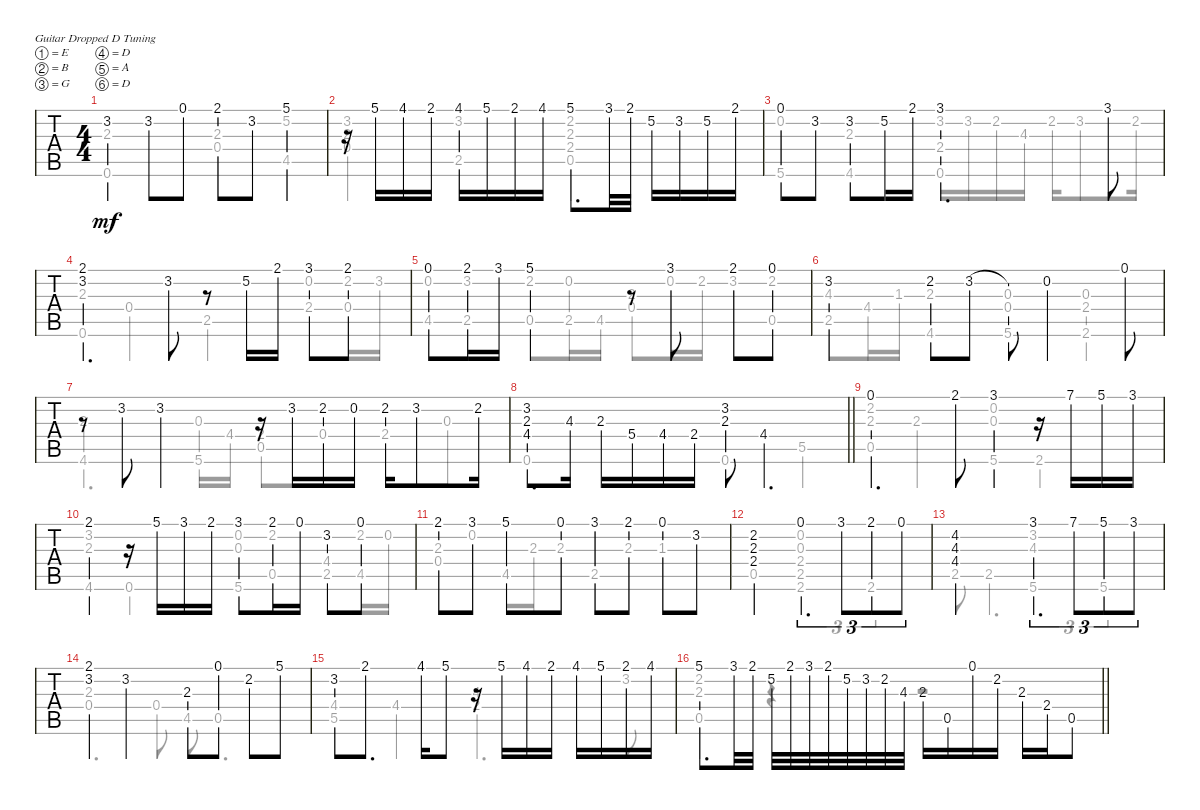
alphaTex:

\bracketExtendMode groupsimilarinstruments
\singleTrackTrackNamePolicy hidden
\multiTrackTrackNamePolicy hidden
\firstSystemTrackNameOrientation horizontal
\otherSystemsTrackNameOrientation horizontal
\track ("Untitled" "Untitled") {instrument acousticguitarnylon}
\staff {tabs}
\tuning (E4 B3 G3 D3 A2 D2)
\voice
\ts (4 4)
\tempo (58 hide)
\clef g2
\ks d
3.2.4{dy mf instrument acousticguitarnylon} 3.2.8 0.1.8 2.1.8 3.2.8 5.1.4 |
r.16 5.1.16 4.1.16 2.1.16 4.1.16 5.1.16 2.1.16 4.1.16 5.1.8{d} 3.1.32 2.1.32 5.2.16 3.2.16 5.2.16 2.1.16 |
0.1.8 3.2.8 3.2.8 5.2.16 2.1.16 3.1.4{d} 3.1.8 |
(2.1 3.2).4{d} 3.2.8 r.8 5.2.16 2.1.16 3.1.8 2.1.8 |
0.1.8 2.1.16 3.1.16 5.1.4 r.8 3.1.8 2.1.8 0.1.8 |
3.2.4 2.2.8 3.2.8 3.2{t}.8 0.2.4 0.1.8 |
r.8 3.2.8 3.2.4 r.16 3.2.16 2.2.16 0.2.16 2.2.16 3.2.8 2.2.16 |
\barLineRight lightlight
(3.2 2.3 4.4).8{d} 4.3.16 2.3.16 5.4.16 4.4.16 2.4.16 (3.2 2.3).8 4.4.4{d} |
0.1.4{d} 2.1.8 3.1.4 r.16 7.1.16 5.1.16 3.1.16 |
2.1.4 r.16 5.1.16 3.1.16 2.1.16 3.1.8 2.1.16 0.1.16 3.2.8 0.1.8 |
2.1.8 3.1.8 5.1.8 0.1.8 3.1.8 2.1.8 0.1.8 3.2.8 |
(2.2 2.3 2.4).2 0.1.4{d tu (3 2)} 3.1.8{tu (3 2)} 2.1.8{tu (3 2)} 0.1.8{tu (3 2)} |
(4.2 4.3 4.4).2 3.1.4{d tu (3 2)} 7.1.8{tu (3 2)} 5.1.8{tu (3 2)} 3.1.8{tu (3 2)} |
(2.1 3.2).4 3.2.4 2.3.8 0.1.8 2.2.8 5.1.8 |
3.2.8 2.1.8{d} 4.1.16 5.1.8 r.16 5.1.16 4.1.16 2.1.16 4.1.16 5.1.16 2.1.16 4.1.16 |
\barLineRight lightlight
5.1.8{d} 3.1.32 2.1.32 5.2.32 2.1.32 3.1.32 2.1.32 5.2.32 3.2.32 2.2.32 4.3.32 2.3.16 0.5.16 0.1.16 2.2.16 2.3.16 2.4.16 0.5.8
\voice
\clef g2
\ottava regular
\simile none
\ks d
(2.3 0.6).2{dy mf} (2.3 0.4).4 (5.2 4.5).4 |
(3.2 2.3 0.4).4 (3.2 2.5).4 (2.2 2.3 2.4 0.5).2 |
(0.2 5.6).4 (2.3 4.6).4 (3.2 2.4 0.6).16 3.2.16 2.2.16 4.3.16 2.2.16 3.2.8 2.2.16 |
(2.3 0.6).4 0.4.4 2.5.4 (0.2 2.4).8 (2.2 0.4).16 3.2.16 |
(0.2 4.5).8 (3.2 2.5).8 (2.2 0.5).8 (0.2 2.5).16 4.5.16 (2.3 0.4).8 0.2.16 2.2.16 3.2.8 (2.2 0.5).8 |
(4.3 2.5).8 4.4.16 1.3.16 (2.3 4.6).4 (0.3 0.4 5.6).4 (0.3 2.4 2.6).4 |
(2.3 4.6).4{d} (0.3 5.6).16 4.4.16 (2.4 0.5).8 0.4.8 2.4.8 0.3.8 |
\barLineRight lightlight
0.6.2 0.6.4 5.5.4 |
(2.2 2.3 0.5).4 2.3.4 (0.2 0.3 5.6).4 2.6.4 |
(3.2 2.3 4.6).4 0.6.4 (0.2 0.3 5.6).8 (2.2 0.5).8 (4.4 2.5).8 (2.2 4.5).16 0.2.16 |
(2.3 0.4).8 0.2.8 4.5.16 2.3.16 2.3.8 2.5.8 2.3.8 1.3.4 |
0.5.2 (0.2 0.3 2.4 2.5 2.6).2{tu (3 2)} 2.6.4{tu (3 2)} |
2.5.8 2.5.4{d} (3.2 4.3 5.6).2{tu (3 2)} 5.6.4{tu (3 2)} |
(2.3 0.4).4{d} 0.4.8 4.5.8 0.5.4{d} |
(4.4 5.5).4 4.4.4 (4.3 2.4).4{d} 3.2.8 |
\barLineRight lightlight
(2.2 2.3 0.5).4 r.4 r.2
